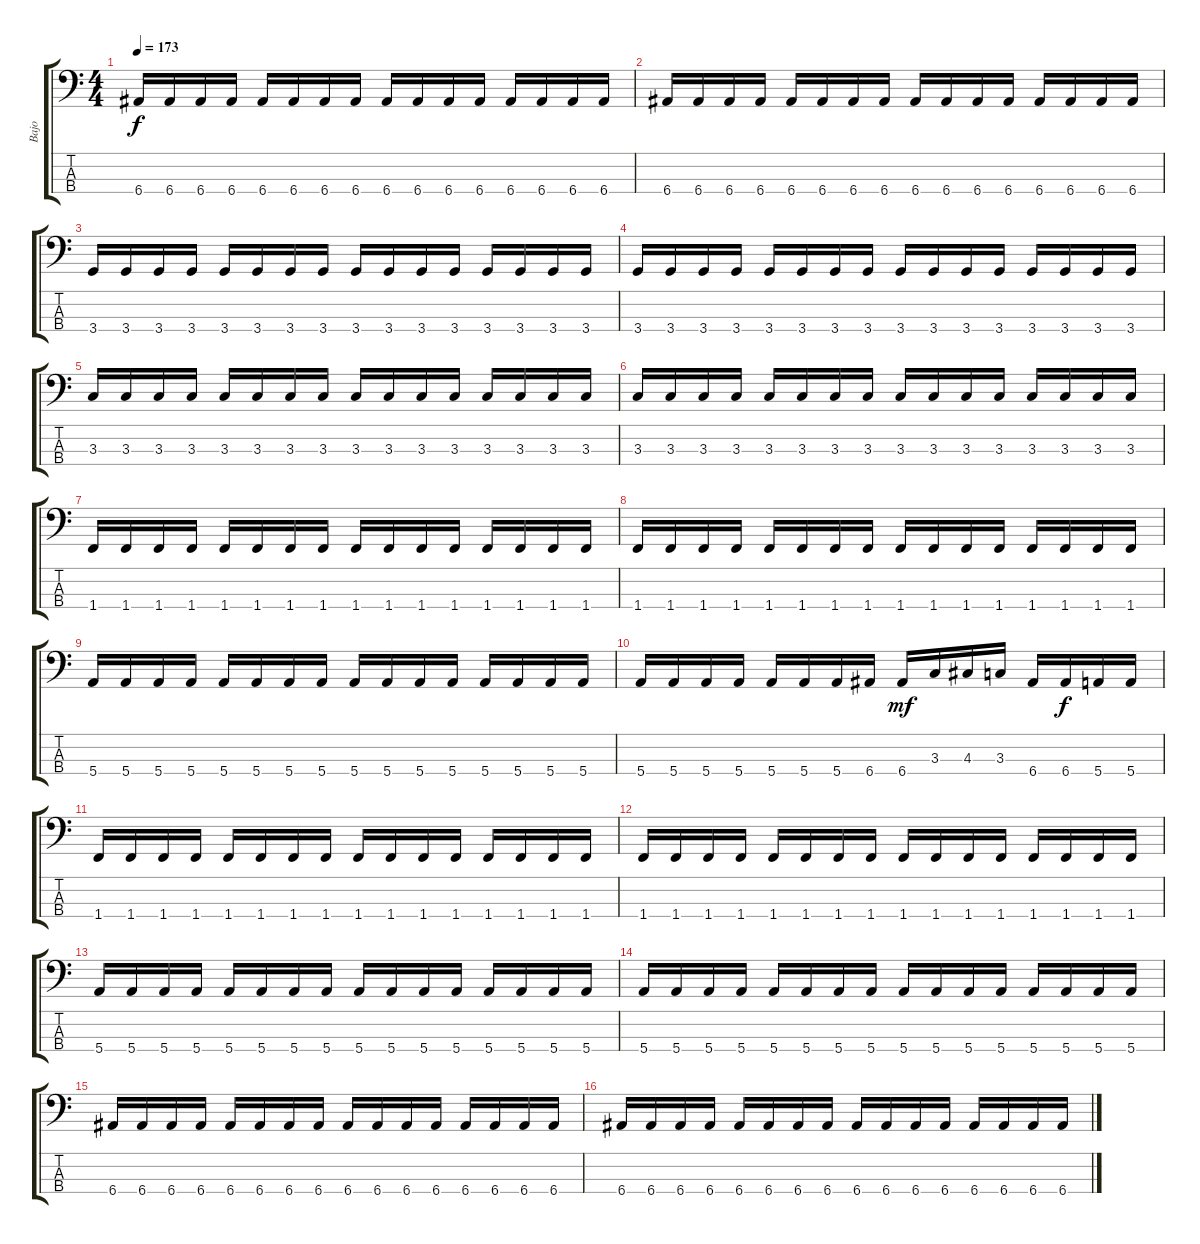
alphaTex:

\track ("Bajo" "Bajo") {instrument electricbassfinger}
\staff {score tabs}
\tuning (G2 D2 A1 E1) {hide}
\ts (4 4)
\tempo 173
\clef f4
\ks c
6.4.16{dy f} 6.4.16 6.4.16 6.4.16 6.4.16 6.4.16 6.4.16 6.4.16 6.4.16 6.4.16 6.4.16 6.4.16 6.4.16 6.4.16 6.4.16 6.4.16 |
6.4.16 6.4.16 6.4.16 6.4.16 6.4.16 6.4.16 6.4.16 6.4.16 6.4.16 6.4.16 6.4.16 6.4.16 6.4.16 6.4.16 6.4.16 6.4.16 |
3.4.16 3.4.16 3.4.16 3.4.16 3.4.16 3.4.16 3.4.16 3.4.16 3.4.16 3.4.16 3.4.16 3.4.16 3.4.16 3.4.16 3.4.16 3.4.16 |
3.4.16 3.4.16 3.4.16 3.4.16 3.4.16 3.4.16 3.4.16 3.4.16 3.4.16 3.4.16 3.4.16 3.4.16 3.4.16 3.4.16 3.4.16 3.4.16 |
3.3.16 3.3.16 3.3.16 3.3.16 3.3.16 3.3.16 3.3.16 3.3.16 3.3.16 3.3.16 3.3.16 3.3.16 3.3.16 3.3.16 3.3.16 3.3.16 |
3.3.16 3.3.16 3.3.16 3.3.16 3.3.16 3.3.16 3.3.16 3.3.16 3.3.16 3.3.16 3.3.16 3.3.16 3.3.16 3.3.16 3.3.16 3.3.16 |
1.4.16 1.4.16 1.4.16 1.4.16 1.4.16 1.4.16 1.4.16 1.4.16 1.4.16 1.4.16 1.4.16 1.4.16 1.4.16 1.4.16 1.4.16 1.4.16 |
1.4.16 1.4.16 1.4.16 1.4.16 1.4.16 1.4.16 1.4.16 1.4.16 1.4.16 1.4.16 1.4.16 1.4.16 1.4.16 1.4.16 1.4.16 1.4.16 |
5.4.16 5.4.16 5.4.16 5.4.16 5.4.16 5.4.16 5.4.16 5.4.16 5.4.16 5.4.16 5.4.16 5.4.16 5.4.16 5.4.16 5.4.16 5.4.16 |
5.4.16 5.4.16 5.4.16 5.4.16 5.4.16 5.4.16 5.4.16 6.4.16 6.4.16{dy mf} 3.3.16 4.3.16 3.3.16 6.4.16 6.4.16{dy f} 5.4.16 5.4.16 |
1.4.16 1.4.16 1.4.16 1.4.16 1.4.16 1.4.16 1.4.16 1.4.16 1.4.16 1.4.16 1.4.16 1.4.16 1.4.16 1.4.16 1.4.16 1.4.16 |
1.4.16 1.4.16 1.4.16 1.4.16 1.4.16 1.4.16 1.4.16 1.4.16 1.4.16 1.4.16 1.4.16 1.4.16 1.4.16 1.4.16 1.4.16 1.4.16 |
5.4.16 5.4.16 5.4.16 5.4.16 5.4.16 5.4.16 5.4.16 5.4.16 5.4.16 5.4.16 5.4.16 5.4.16 5.4.16 5.4.16 5.4.16 5.4.16 |
5.4.16 5.4.16 5.4.16 5.4.16 5.4.16 5.4.16 5.4.16 5.4.16 5.4.16 5.4.16 5.4.16 5.4.16 5.4.16 5.4.16 5.4.16 5.4.16 |
6.4.16 6.4.16 6.4.16 6.4.16 6.4.16 6.4.16 6.4.16 6.4.16 6.4.16 6.4.16 6.4.16 6.4.16 6.4.16 6.4.16 6.4.16 6.4.16 |
6.4.16 6.4.16 6.4.16 6.4.16 6.4.16 6.4.16 6.4.16 6.4.16 6.4.16 6.4.16 6.4.16 6.4.16 6.4.16 6.4.16 6.4.16 6.4.16
